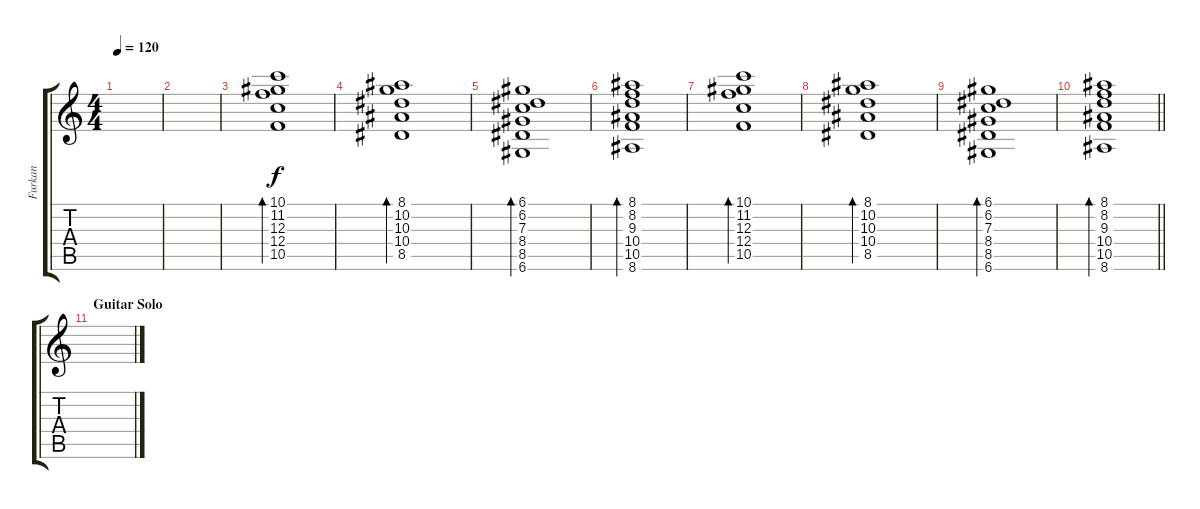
\track ("Furkan" "Furkan") {instrument acousticguitarsteel}
\staff {score tabs}
\tuning (D4 A3 F3 C3 G2 D2) {hide}
\ts (4 4)
\tempo 120
\clef g2
\ks c
|
|
(10.1 11.2 12.3 12.4 10.5).1{bd 240} |
(8.1 10.2 10.3 10.4 8.5).1{bd 240} |
(6.1 6.2 7.3 8.4 8.5 6.6).1{bd 240} |
(8.1 8.2 9.3 10.4 10.5 8.6).1{bd 240} |
(10.1 11.2 12.3 12.4 10.5).1{bd 240} |
(8.1 10.2 10.3 10.4 8.5).1{bd 240} |
(6.1 6.2 7.3 8.4 8.5 6.6).1{bd 240} |
\barLineRight lightlight
(8.1 8.2 9.3 10.4 10.5 8.6).1{bd 240} |
\section ("" "Guitar Solo")
